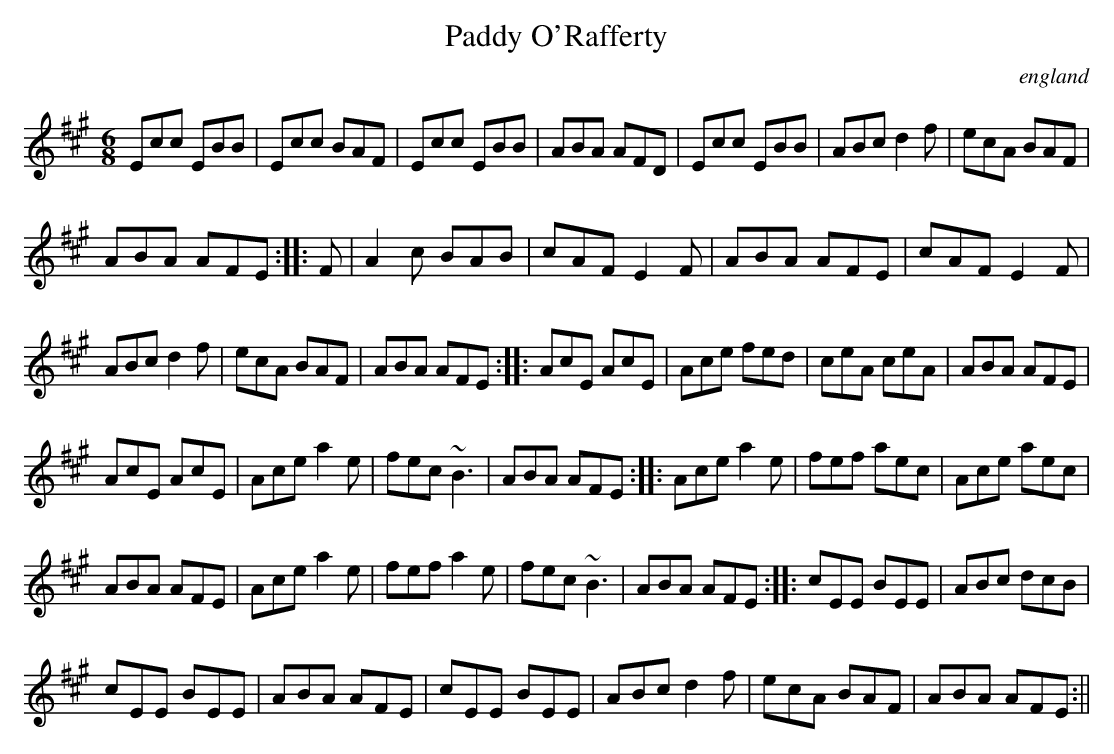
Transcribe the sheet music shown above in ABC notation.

X:1
T:Paddy O'Rafferty
O:england
M:6/8
K:A
Ecc EBB | Ecc BAF | Ecc EBB | ABA AFD | Ecc EBB | ABc d2f | ecA BAF |
ABA AFE :: +ce++Ae++AF++E2A2+F | A2c BAB | cAF E2F | ABA AFE | cAF E2F |
ABc d2f |  ecA BAF | ABA AFE :: AcE AcE | Ace fed | ceA ceA | ABA AFE |
AcE AcE | Ace a2e | fec ~B3 | ABA AFE :: Ace a2e | fef aec | Ace aec |
ABA AFE | Ace a2e | fef a2e | fec ~B3 | ABA AFE :: cEE BEE | ABc dcB |
cEE BEE | ABA AFE | cEE BEE | ABc d2f | ecA BAF | ABA AFE :||
